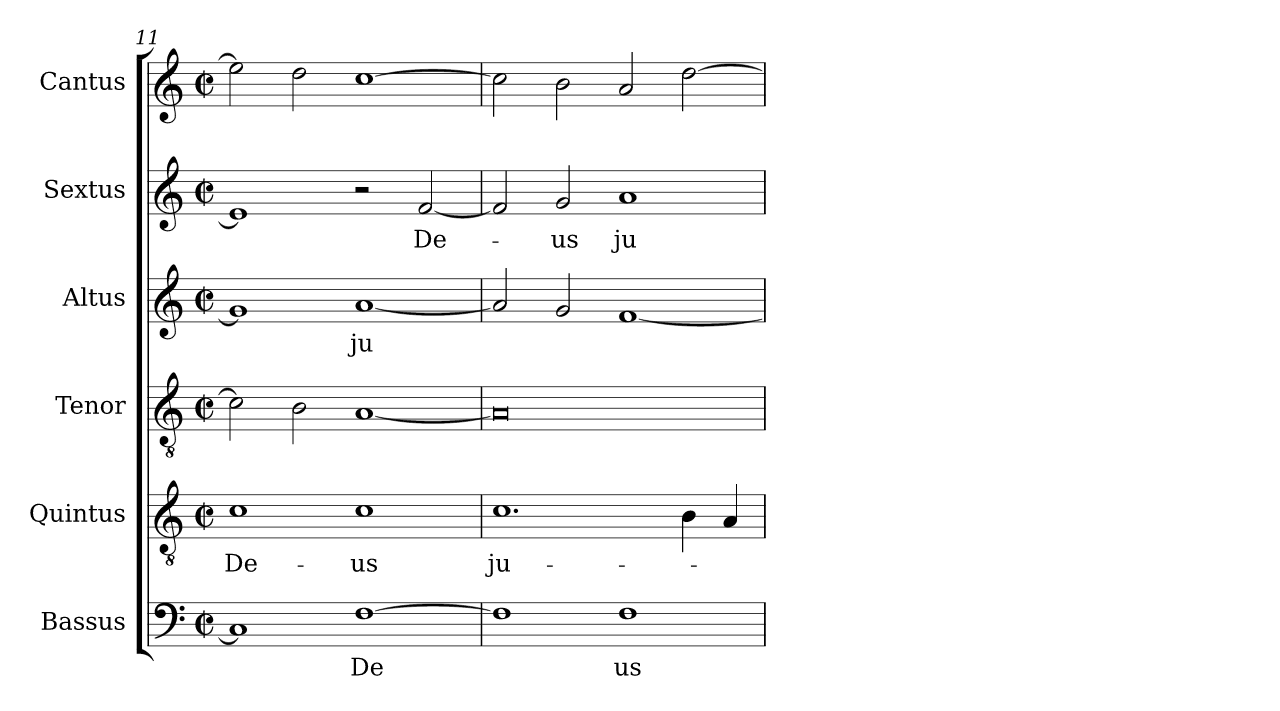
**kern	**text	**kern	**text	**kern	**kern	**text	**kern	**text	**kern
*part6	*part6	*part5	*part5	*part4	*part3	*part3	*part2	*part2	*part1
*staff6	*staff6	*staff5	*staff5	*staff4	*staff3	*staff3	*staff2	*staff2	*staff1
*I"Bassus	*	*I"Quintus	*	*I"Tenor	*I"Altus	*	*I"Sextus	*	*I"Cantus
*clefF4	*	*clefGv2	*	*clefGv2	*clefG2	*	*clefG2	*	*clefG2
*M2/2	*	*M2/2	*	*M2/2	*M2/2	*	*M2/2	*	*M2/2
*met(c|)	*	*met(c|)	*	*met(c|)	*met(c|)	*	*met(c|)	*	*met(c|)
=11	=11	=11	=11	=11	=11	=11	=11	=11	=11
!	!	!	!LO:LY:b:cj	!	!	!	!	!	!
1C]	.	1c	De-	2c\]	1g]	.	1e]	.	2ee\]
.	.	.	.	2B\	.	.	.	.	2dd\
!	!LO:LY:b:cj	!	!LO:LY:b:cj	!	!	!LO:LY:b:cj	!	!	!
[>1F	De	1c	-us	[<1A	[<1a	ju	2r	.	[>1cc
!	!	!	!	!	!	!	!	!LO:LY:b	!
.	.	.	.	.	.	.	[<2f/	De-	.
=12	=12	=12	=12	=12	=12	=12	=12	=12	=12
!	!	!	!LO:LY:b:cj	!	!	!	!	!	!
1F]	.	1.c	ju-	0A]	2a/]	.	2f/]	.	2cc\]
!	!	!	!	!	!	!	!	!LO:LY:b:cj	!
.	.	.	.	.	2g/	.	2g/	-us	2b\
!	!LO:LY:b:cj	!	!	!	!	!	!	!LO:LY:b:cj	!
1F	us	.	.	.	[>1f	.	1a	ju-	2a/
.	.	4B\	.	.	.	.	.	.	[>2dd\
.	.	4A/	.	.	.	.	.	.	.
=	=	=	=	=	=	=	=	=	=
*-	*-	*-	*-	*-	*-	*-	*-	*-	*-
